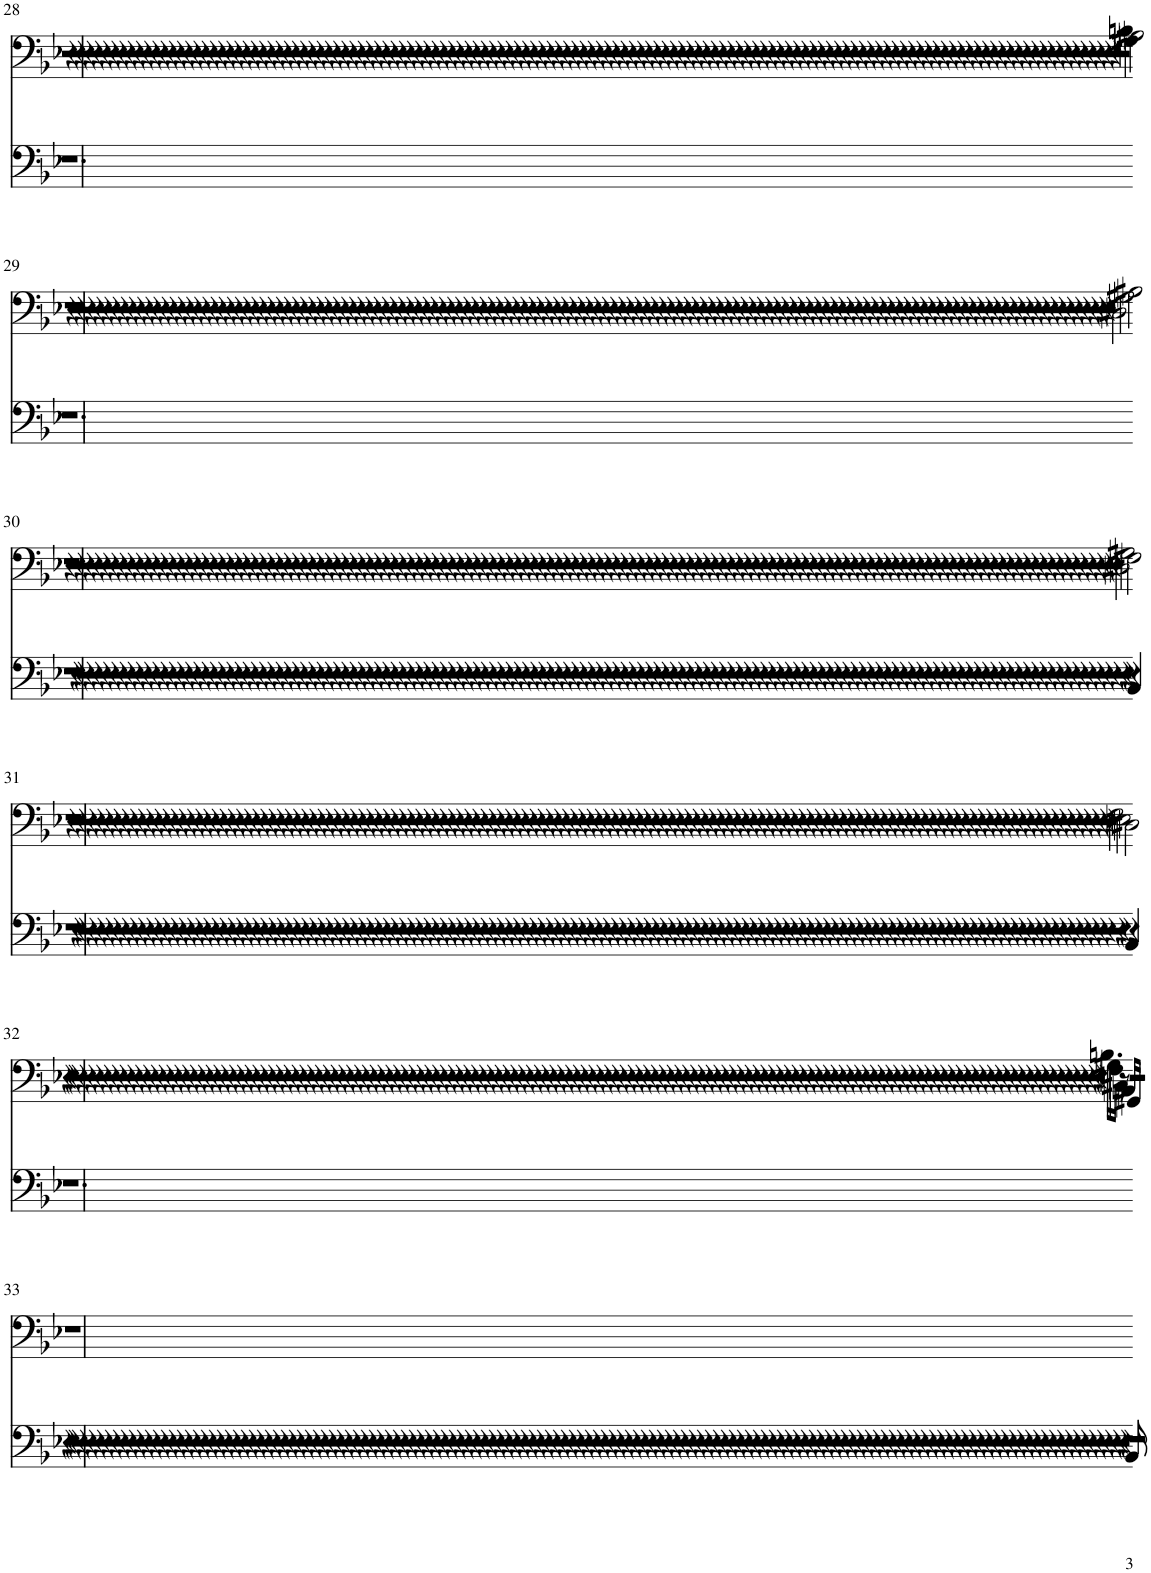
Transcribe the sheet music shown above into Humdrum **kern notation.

**kern	**kern
*part2	*part1
*staff2	*staff1
*I"basso	*I"Cello
!!LO:PB:g=z
*clefF4	*clefF4
*k[b-e-]	*k[b-e-]
*M6/4	*M6/4
=28	=28
1.r	2r
.	4r
.	2r
.	4r
1%96ryy	2r
.	4r
.	2r
.	4r
.	2r
.	4r
.	2r
.	4r
.	2r
.	4r
.	2r
.	4r
.	2r
.	4r
.	2r
.	4r
.	2r
.	4r
.	2r
.	4r
.	2r
.	4r
.	2r
.	4r
.	2r
.	4r
.	2r
.	4r
.	2r
.	4r
.	2r
.	4r
.	2r
.	4r
.	2r
.	4r
.	2r
.	4r
.	2r
.	4r
.	2r
.	4r
.	2r
.	4r
.	2r
.	4r
.	2r
.	4r
.	2r
.	4r
.	2r
.	4r
.	2r
.	4r
.	2r
.	4r
.	2r
.	4r
.	2r
.	4r
.	2r
.	4r
.	2r
.	4r
.	2r
.	4r
.	2r
.	4r
.	2r
.	4r
.	2r
.	4r
.	2r
.	4r
.	2r
.	4r
.	2r
.	4r
.	2r
.	4r
.	2r
.	4r
.	2r
.	4r
.	2r
.	4r
.	2r
.	4r
.	2r
.	4r
.	2r
.	4r
.	2r
.	4r
.	2r
.	4r
.	2r
.	4r
.	2r
.	4r
.	2r
.	4r
.	2r
.	4r
.	2r
.	4r
.	2r
.	4r
.	2r
.	4r
.	2r
.	4r
.	2r
.	4r
.	2r
.	4r
.	2r
.	4r
.	2r
.	4r
.	2r
.	4r
.	2r
.	4r
.	2r
.	4r
.	2r
.	4r
.	2r
.	4r
.	2r
.	4r
.	2r
.	4r
.	2r
.	4r
.	2r
.	4r
.	2r
.	4r
.	2r
.	4r
.	2r
.	4r
.	2r
.	4r
.	2r
.	4r
.	2r
.	4r
.	2r
.	4r
.	2r
.	4r
.	2r
.	4r
.	2r
.	4r
.	2r
.	4r
.	2r
.	4r
.	2r
.	4r
.	2r
.	4r
.	2r
.	4r
.	2r
.	4r
.	2r
.	4r
.	2r
.	4r
.	2r
.	4r
.	2r
.	4r
.	2r
.	4r
.	2r
.	4r
.	2r
.	4r
.	2r
.	4r
.	2r
.	4r
.	2r
.	4r
.	2r
.	4r
.	2r
.	4r
.	2r
.	4r
.	2r
.	4r
.	2r
.	4r
.	2r
.	4r
.	2r
.	4r
.	2r
.	4r
.	2r
.	4r
.	2r
.	4r
.	2r
.	4r
.	2r
.	4r
.	2r
.	4r
.	2r
.	4r
.	2r
.	4r
.	2r
.	4r
.	2r
.	4r
.	2r
.	4r
.	2r
.	4r
.	2r
.	4r
.	2r
.	4r
.	2r
.	4r
.	2r
.	4r
.	2r
.	4r
.	2r
.	4r
.	2r
.	4r
.	2r
.	4r
.	2r
.	4r
.	2r
.	4r
.	2r
.	4r
.	2r
.	4r
.	2r
.	4Bn\
.	4G#X\
.	2A#X\
!!LO:LB:g=z
=29	=29
1.r	1.r
1%97ryy	4r
.	2r
.	4r
.	2r
.	4r
.	2r
.	4r
.	2r
.	4r
.	2r
.	4r
.	2r
.	4r
.	2r
.	4r
.	2r
.	4r
.	2r
.	4r
.	2r
.	4r
.	2r
.	4r
.	2r
.	4r
.	2r
.	4r
.	2r
.	4r
.	2r
.	4r
.	2r
.	4r
.	2r
.	4r
.	2r
.	4r
.	2r
.	4r
.	2r
.	4r
.	2r
.	4r
.	2r
.	4r
.	2r
.	4r
.	2r
.	4r
.	2r
.	4r
.	2r
.	4r
.	2r
.	4r
.	2r
.	4r
.	2r
.	4r
.	2r
.	4r
.	2r
.	4r
.	2r
.	4r
.	2r
.	4r
.	2r
.	4r
.	2r
.	4r
.	2r
.	4r
.	2r
.	4r
.	2r
.	4r
.	2r
.	4r
.	2r
.	4r
.	2r
.	4r
.	2r
.	4r
.	2r
.	4r
.	2r
.	4r
.	2r
.	4r
.	2r
.	4r
.	2r
.	4r
.	2r
.	4r
.	2r
.	4r
.	2r
.	4r
.	2r
.	4r
.	2r
.	4r
.	2r
.	4r
.	2r
.	4r
.	2r
.	4r
.	2r
.	4r
.	2r
.	4r
.	2r
.	4r
.	2r
.	4r
.	2r
.	4r
.	2r
.	4r
.	2r
.	4r
.	2r
.	4r
.	2r
.	4r
.	2r
.	4r
.	2r
.	4r
.	2r
.	4r
.	2r
.	4r
.	2r
.	4r
.	2r
.	4r
.	2r
.	4r
.	2r
.	4r
.	2r
.	4r
.	2r
.	4r
.	2r
.	4r
.	2r
.	4r
.	2r
.	4r
.	2r
.	4r
.	2r
.	4r
.	2r
.	4r
.	2r
.	4r
.	2r
.	4r
.	2r
.	4r
.	2r
.	4r
.	2r
.	4r
.	2r
.	4r
.	2r
.	4r
.	2r
.	4r
.	2r
.	4r
.	2r
.	4r
.	2r
.	4r
.	2r
.	4r
.	2r
.	4r
.	2r
.	4r
.	2r
.	4r
.	2r
.	4r
.	2r
.	4r
.	2r
.	4r
.	2r
.	4r
.	2r
.	4r
.	2r
.	4r
.	2r
.	4r
.	2r
.	4r
.	2r
.	4r
.	2r
.	4r
.	2r
.	4r
.	2r
.	4r
.	2r
.	4r
.	2r
.	4r
.	2r
.	4r
.	2r
.	4r
.	2r
.	4r
.	2r
.	4r
.	2r
.	4r
.	2r
.	4r
.	2r
.	4r
.	2r
.	4r
.	2r
.	4r
.	2r
.	4r
.	2r
.	4r
.	2r
.	4r
.	2r
.	4r
.	2r
.	4r
.	2r
.	4r
.	2r
.	4r
.	2r
.	4r
.	2r
.	4r
.	2D#X\
.	2G#X\
.	2A#X\
!!LO:LB:g=z
=30	=30
1.r	1.r
4r	4r
4r	2r
2r	.
.	4r
4r	2r
2r	.
.	4r
4r	2r
2r	.
.	4r
4r	2r
2r	.
.	4r
4r	2r
2r	.
.	4r
4r	2r
2r	.
.	4r
4r	2r
2r	.
.	4r
4r	2r
2r	.
.	4r
4r	2r
2r	.
.	4r
4r	2r
2r	.
.	4r
4r	2r
2r	.
.	4r
4r	2r
2r	.
.	4r
4r	2r
2r	.
.	4r
4r	2r
2r	.
.	4r
4r	2r
2r	.
.	4r
4r	2r
2r	.
.	4r
4r	2r
2r	.
.	4r
4r	2r
2r	.
.	4r
4r	2r
2r	.
.	4r
4r	2r
2r	.
.	4r
4r	2r
2r	.
.	4r
4r	2r
2r	.
.	4r
4r	2r
2r	.
.	4r
4r	2r
2r	.
.	4r
4r	2r
2r	.
.	4r
4r	2r
2r	.
.	4r
4r	2r
2r	.
.	4r
4r	2r
2r	.
.	4r
4r	2r
2r	.
.	4r
4r	2r
2r	.
.	4r
4r	2r
2r	.
.	4r
4r	2r
2r	.
.	4r
4r	2r
2r	.
.	4r
4r	2r
2r	.
.	4r
4r	2r
2r	.
.	4r
4r	2r
2r	.
.	4r
4r	2r
2r	.
.	4r
4r	2r
2r	.
.	4r
4r	2r
2r	.
.	4r
4r	2r
2r	.
.	4r
4r	2r
2r	.
.	4r
4r	2r
2r	.
.	4r
4r	2r
2r	.
.	4r
4r	2r
2r	.
.	4r
4r	2r
2r	.
.	4r
4r	2r
2r	.
.	4r
4r	2r
2r	.
.	4r
4r	2r
2r	.
.	4r
4r	2r
2r	.
.	4r
4r	2r
2r	.
.	4r
4r	2r
2r	.
.	4r
4r	2r
2r	.
.	4r
4r	2r
2r	.
.	4r
4r	2r
2r	.
.	4r
4r	2r
2r	.
.	4r
4r	2r
2r	.
.	4r
4r	2r
2r	.
.	4r
4r	2r
2r	.
.	4r
4r	2r
2r	.
.	4r
4r	2r
2r	.
.	4r
4r	2r
2r	.
.	4r
4r	2r
2r	.
.	4r
4r	2r
2r	.
.	4r
4r	2r
2r	.
.	4r
4r	2r
2r	.
.	4r
4r	2r
2r	.
.	4r
4r	2r
2r	.
.	4r
4r	2r
2r	.
.	4r
4r	2r
2r	.
.	4r
4r	2r
2r	.
.	4r
4r	2r
2r	.
.	4r
4r	2r
2r	.
.	4r
4r	2r
2r	.
.	4r
4r	2r
2r	.
.	4r
4r	2r
2r	.
.	4r
4r	2r
2r	.
.	4r
4r	2r
2r	.
.	4r
4r	2r
2r	.
.	4r
4r	2r
2r	.
.	4r
4r	2r
2r	.
.	4r
4r	2r
2r	.
.	4r
4r	2r
2r	.
.	4r
4r	2r
2r	.
.	4r
4r	2r
2r	.
.	4r
4r	2r
2r	.
.	4r
4r	2r
2r	.
.	4r
4r	2r
2r	.
.	4r
4r	2r
2r	.
.	4r
4r	2r
2r	.
.	4r
4r	2r
2r	.
.	4r
4r	2r
2r	.
.	4r
4r	2r
2r	.
.	4r
4r	2r
2r	.
.	4r
4r	2r
2r	.
.	4r
4r	2r
2r	.
.	4r
4r	2r
2r	.
.	4r
4r	2r
2r	.
.	4r
4r	2r
2r	.
.	4r
4r	2r
2r	.
.	4r
4r	2r
2r	.
.	4r
4r	2r
2r	.
.	4r
4r	2r
2r	.
.	4r
4r	2r
2r	.
.	4r
4r	2r
2r	.
.	4r
4r	2r
2r	.
.	4r
4r	2r
2r	.
.	4r
4r	2r
2r	.
.	4r
4r	2r
2r	.
.	4r
4r	2r
2r	.
.	4r
4r	2r
2r	.
.	4r
4r	2r
2r	.
.	4r
4r	2r
2r	.
.	4r
4r	2r
2r	.
.	4r
4r	2r
2r	.
.	4r
4r	2r
2r	.
.	4r
4r	2r
2r	.
.	4r
4r	2r
2r	.
.	4r
4r	2r
2r	.
.	4r
4r	2r
2r	.
.	4r
4r	2r
2r	.
.	4r
4r	2r
2r	.
.	4r
4r	2r
2r	.
.	4r
4r	2r
2r	.
.	4r
4r	2r
2r	.
.	4r
4r	2r
2r	.
.	4r
4r	2r
2r	.
.	4r
4r	2r
2r	.
.	4r
4r	2D#X\
4r	.
4BB-/	2G#X\
4r	.
2ryy	[2F#X\
!!LO:LB:g=z
=31	=31
1.r	1.r
4r	4r
4r	2r
2r	.
.	4r
4r	2r
2r	.
.	4r
4r	2r
2r	.
.	4r
4r	2r
2r	.
.	4r
4r	2r
2r	.
.	4r
4r	2r
2r	.
.	4r
4r	2r
2r	.
.	4r
4r	2r
2r	.
.	4r
4r	2r
2r	.
.	4r
4r	2r
2r	.
.	4r
4r	2r
2r	.
.	4r
4r	2r
2r	.
.	4r
4r	2r
2r	.
.	4r
4r	2r
2r	.
.	4r
4r	2r
2r	.
.	4r
4r	2r
2r	.
.	4r
4r	2r
2r	.
.	4r
4r	2r
2r	.
.	4r
4r	2r
2r	.
.	4r
4r	2r
2r	.
.	4r
4r	2r
2r	.
.	4r
4r	2r
2r	.
.	4r
4r	2r
2r	.
.	4r
4r	2r
2r	.
.	4r
4r	2r
2r	.
.	4r
4r	2r
2r	.
.	4r
4r	2r
2r	.
.	4r
4r	2r
2r	.
.	4r
4r	2r
2r	.
.	4r
4r	2r
2r	.
.	4r
4r	2r
2r	.
.	4r
4r	2r
2r	.
.	4r
4r	2r
2r	.
.	4r
4r	2r
2r	.
.	4r
4r	2r
2r	.
.	4r
4r	2r
2r	.
.	4r
4r	2r
2r	.
.	4r
4r	2r
2r	.
.	4r
4r	2r
2r	.
.	4r
4r	2r
2r	.
.	4r
4r	2r
2r	.
.	4r
4r	2r
2r	.
.	4r
4r	2r
2r	.
.	4r
4r	2r
2r	.
.	4r
4r	2r
2r	.
.	4r
4r	2r
2r	.
.	4r
4r	2r
2r	.
.	4r
4r	2r
2r	.
.	4r
4r	2r
2r	.
.	4r
4r	2r
2r	.
.	4r
4r	2r
2r	.
.	4r
4r	2r
2r	.
.	4r
4r	2r
2r	.
.	4r
4r	2r
2r	.
.	4r
4r	2r
2r	.
.	4r
4r	2r
2r	.
.	4r
4r	2r
2r	.
.	4r
4r	2r
2r	.
.	4r
4r	2r
2r	.
.	4r
4r	2r
2r	.
.	4r
4r	2r
2r	.
.	4r
4r	2r
2r	.
.	4r
4r	2r
2r	.
.	4r
4r	2r
2r	.
.	4r
4r	2r
2r	.
.	4r
4r	2r
2r	.
.	4r
4r	2r
2r	.
.	4r
4r	2r
2r	.
.	4r
4r	2r
2r	.
.	4r
4r	2r
2r	.
.	4r
4r	2r
2r	.
.	4r
4r	2r
2r	.
.	4r
4r	2r
2r	.
.	4r
4r	2r
2r	.
.	4r
4r	2r
2r	.
.	4r
4r	2r
2r	.
.	4r
4r	2r
2r	.
.	4r
4r	2r
2r	.
.	4r
4r	2r
2r	.
.	4r
4r	2r
2r	.
.	4r
4r	2r
2r	.
.	4r
4r	2r
2r	.
.	4r
4r	2r
2r	.
.	4r
4r	2r
2r	.
.	4r
4r	2r
2r	.
.	4r
4r	2r
2r	.
.	4r
4r	2r
2r	.
.	4r
4r	2r
2r	.
.	4r
4r	2r
2r	.
.	4r
4r	2r
2r	.
.	4r
4r	2r
2r	.
.	4r
4r	2r
2r	.
.	4r
4r	2r
2r	.
.	4r
4r	2r
2r	.
.	4r
4r	2r
2r	.
.	4r
4r	2r
2r	.
.	4r
4r	2r
2r	.
.	4r
4r	2r
2r	.
.	4r
4r	2r
2r	.
.	4r
4r	2r
2r	.
.	4r
4r	2r
2r	.
.	4r
4r	2r
2r	.
.	4r
4r	2r
2r	.
.	4r
4r	2r
2r	.
.	4r
4r	2r
2r	.
.	4r
4r	2r
2r	.
.	4r
4r	2r
2r	.
.	4r
4r	2r
2r	.
.	4r
4r	2r
2r	.
.	4r
4r	2r
2r	.
.	4r
4r	2r
2r	.
.	4r
4r	2r
2r	.
.	4r
4r	2r
2r	.
.	4r
4r	2r
2r	.
.	4r
4r	2r
2r	.
.	4r
4r	2r
2r	.
.	4r
4r	2r
2r	.
.	4r
4r	2r
2r	.
.	4r
4r	2r
2r	.
.	4r
4r	2r
2r	.
.	4r
4r	2r
2r	.
.	4r
4r	2r
2r	.
.	4r
4r	2r
2r	.
.	4r
4r	2r
2r	.
.	4r
4r	2r
2r	.
.	4r
4r	2r
2r	.
.	4r
4r	2r
2r	.
.	4r
4r	2F#\]
4r	.
4BB-/	2En\
4r	.
2ryy	2D#X\
!!LO:LB:g=z
=32	=32
1.r	4r
.	4r
.	4r
.	2r
.	4r
1%99ryy	2r
.	4r
.	2r
.	4r
.	2r
.	4r
.	2r
.	4r
.	2r
.	4r
.	2r
.	4r
.	2r
.	4r
.	2r
.	4r
.	2r
.	4r
.	2r
.	4r
.	2r
.	4r
.	2r
.	4r
.	2r
.	4r
.	2r
.	4r
.	2r
.	4r
.	2r
.	4r
.	2r
.	4r
.	2r
.	4r
.	2r
.	4r
.	2r
.	4r
.	2r
.	4r
.	2r
.	4r
.	2r
.	4r
.	2r
.	4r
.	2r
.	4r
.	2r
.	4r
.	2r
.	4r
.	2r
.	4r
.	2r
.	4r
.	2r
.	4r
.	2r
.	4r
.	2r
.	4r
.	2r
.	4r
.	2r
.	4r
.	2r
.	4r
.	2r
.	4r
.	2r
.	4r
.	2r
.	4r
.	2r
.	4r
.	2r
.	4r
.	2r
.	4r
.	2r
.	4r
.	2r
.	4r
.	2r
.	4r
.	2r
.	4r
.	2r
.	4r
.	2r
.	4r
.	2r
.	4r
.	2r
.	4r
.	2r
.	4r
.	2r
.	4r
.	2r
.	4r
.	2r
.	4r
.	2r
.	4r
.	2r
.	4r
.	2r
.	4r
.	2r
.	4r
.	2r
.	4r
.	2r
.	4r
.	2r
.	4r
.	2r
.	4r
.	2r
.	4r
.	2r
.	4r
.	2r
.	4r
.	2r
.	4r
.	2r
.	4r
.	2r
.	4r
.	2r
.	4r
.	2r
.	4r
.	2r
.	4r
.	2r
.	4r
.	2r
.	4r
.	2r
.	4r
.	2r
.	4r
.	2r
.	4r
.	2r
.	4r
.	2r
.	4r
.	2r
.	4r
.	2r
.	4r
.	2r
.	4r
.	2r
.	4r
.	2r
.	4r
.	2r
.	4r
.	2r
.	4r
.	2r
.	4r
.	2r
.	4r
.	2r
.	4r
.	2r
.	4r
.	2r
.	4r
.	2r
.	4r
.	2r
.	4r
.	2r
.	4r
.	2r
.	4r
.	2r
.	4r
.	2r
.	4r
.	2r
.	4r
.	2r
.	4r
.	2r
.	4r
.	2r
.	4r
.	2r
.	4r
.	2r
.	4r
.	2r
.	4r
.	2r
.	4r
.	2r
.	4r
.	2r
.	4r
.	2r
.	4r
.	2r
.	4r
.	2r
.	4r
.	2r
.	4r
.	2r
.	4r
.	2r
.	4r
.	2r
.	4r
.	2r
.	4r
.	2r
.	4r
.	2r
.	4r
.	2r
.	4r
.	2r
.	4r
.	2r
.	4r
.	2r
.	4r
.	2r
.	4r
.	2r
.	4r
.	2r
.	4r
.	2r
.	4r
.	2r
.	4r
.	2r
.	4r
.	2r
.	4r
.	2r
.	4r
.	2r
.	4r
.	2r
.	4r
.	2r
.	4r
.	4r
.	4.Bn\
.	16G#X\LL
.	16F\
.	16C#X\JJ
.	16r
.	16BBn/LL
.	16GG#X/JJ
.	2r
!!LO:LB:g=z
=33	=33
4r	1.r
4r	.
4r	.
2r	.
4r	.
2r	16%1581ryy
4r	.
2r	.
4r	.
2r	.
4r	.
2r	.
4r	.
2r	.
4r	.
2r	.
4r	.
2r	.
4r	.
2r	.
4r	.
2r	.
4r	.
2r	.
4r	.
2r	.
4r	.
2r	.
4r	.
2r	.
4r	.
2r	.
4r	.
2r	.
4r	.
2r	.
4r	.
2r	.
4r	.
2r	.
4r	.
2r	.
4r	.
2r	.
4r	.
2r	.
4r	.
2r	.
4r	.
2r	.
4r	.
2r	.
4r	.
2r	.
4r	.
2r	.
4r	.
2r	.
4r	.
2r	.
4r	.
2r	.
4r	.
2r	.
4r	.
2r	.
4r	.
2r	.
4r	.
2r	.
4r	.
2r	.
4r	.
2r	.
4r	.
2r	.
4r	.
2r	.
4r	.
2r	.
4r	.
2r	.
4r	.
2r	.
4r	.
2r	.
4r	.
2r	.
4r	.
2r	.
4r	.
2r	.
4r	.
2r	.
4r	.
2r	.
4r	.
2r	.
4r	.
2r	.
4r	.
2r	.
4r	.
2r	.
4r	.
2r	.
4r	.
2r	.
4r	.
2r	.
4r	.
2r	.
4r	.
2r	.
4r	.
2r	.
4r	.
2r	.
4r	.
2r	.
4r	.
2r	.
4r	.
2r	.
4r	.
2r	.
4r	.
2r	.
4r	.
2r	.
4r	.
2r	.
4r	.
2r	.
4r	.
2r	.
4r	.
2r	.
4r	.
2r	.
4r	.
2r	.
4r	.
2r	.
4r	.
2r	.
4r	.
2r	.
4r	.
2r	.
4r	.
2r	.
4r	.
2r	.
4r	.
2r	.
4r	.
2r	.
4r	.
2r	.
4r	.
2r	.
4r	.
2r	.
4r	.
2r	.
4r	.
2r	.
4r	.
2r	.
4r	.
2r	.
4r	.
2r	.
4r	.
2r	.
4r	.
2r	.
4r	.
2r	.
4r	.
2r	.
4r	.
2r	.
4r	.
2r	.
4r	.
2r	.
4r	.
2r	.
4r	.
2r	.
4r	.
2r	.
4r	.
2r	.
4r	.
2r	.
4r	.
2r	.
4r	.
2r	.
4r	.
2r	.
4r	.
2r	.
4r	.
2r	.
4r	.
2r	.
4r	.
2r	.
4r	.
2r	.
4r	.
2r	.
4r	.
2r	.
4r	.
2r	.
4r	.
2r	.
4r	.
2r	.
4r	.
2r	.
4r	.
2r	.
4r	.
2r	.
4r	.
2r	.
4r	.
2r	.
4r	.
2r	.
4r	.
2r	.
4r	.
2r	.
4r	.
2r	.
4r	.
2r	.
4r	.
2r	.
4r	.
2r	.
4r	.
2r	.
4r	.
2r	.
4r	.
2r	.
4r	.
2r	.
4r	.
2r	.
4r	.
2r	.
4r	.
2r	.
4r	.
2r	.
4r	.
4r	.
16BB-/	.
1r	.
=	=
*-	*-
